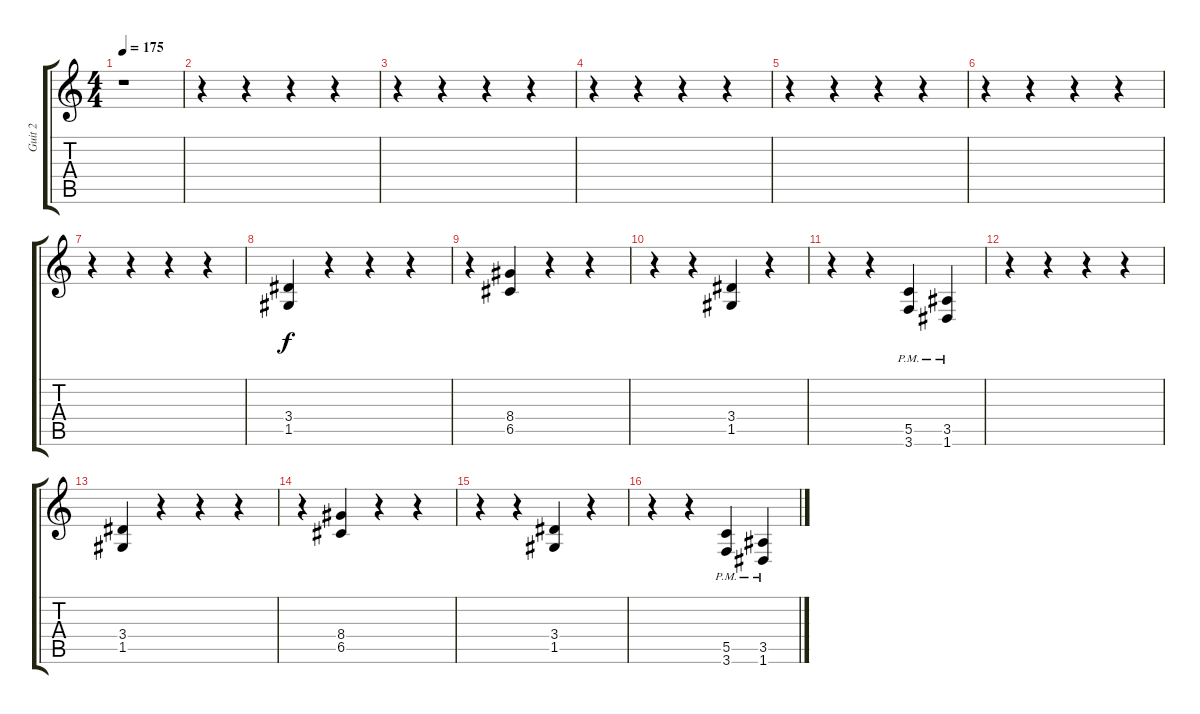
\track ("Guit 2" "Guit 2") {instrument distortionguitar}
\staff {score tabs}
\tuning (D4 A3 F3 C3 G2 D2) {hide}
\ts (4 4)
\tempo 175
\clef g2
\ks c
r.1{dy f instrument distortionguitar} |
r.4 r.4 r.4 r.4 |
r.4 r.4 r.4 r.4 |
r.4 r.4 r.4 r.4 |
r.4 r.4 r.4 r.4 |
r.4 r.4 r.4 r.4 |
r.4 r.4 r.4 r.4 |
(3.4 1.5).4 r.4 r.4 r.4 |
r.4 (8.4 6.5).4 r.4 r.4 |
r.4 r.4 (3.4 1.5).4 r.4 |
r.4 r.4 (5.5 3.6{pm}).4 (3.5 1.6{pm}).4 |
r.4 r.4 r.4 r.4 |
(3.4 1.5).4 r.4 r.4 r.4 |
r.4 (8.4 6.5).4 r.4 r.4 |
r.4 r.4 (3.4 1.5).4 r.4 |
r.4 r.4 (5.5 3.6{pm}).4 (3.5 1.6{pm}).4
